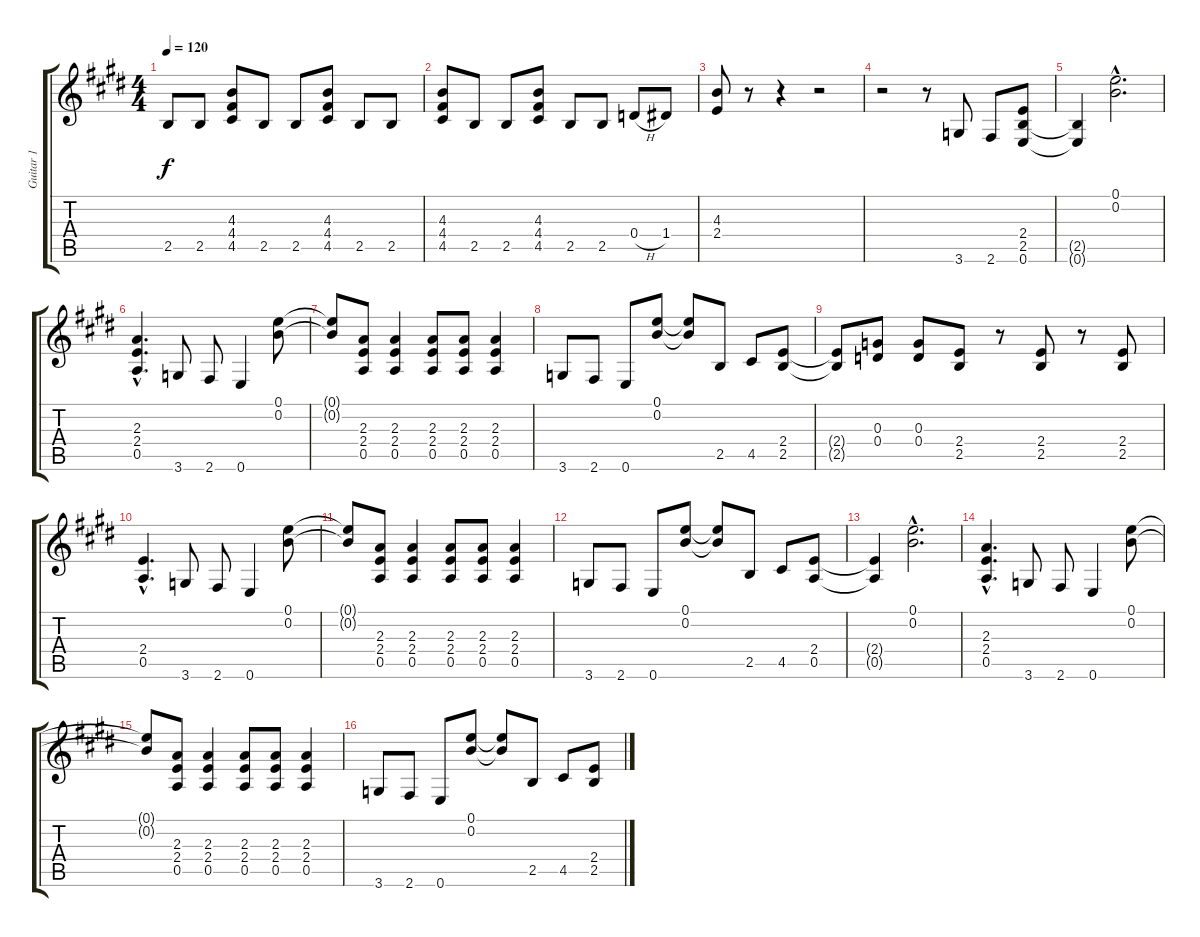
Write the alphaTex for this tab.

\track ("Guitar 1" "Guitar 1") {instrument distortionguitar}
\staff {score tabs}
\tuning (E4 B3 G3 D3 A2 E2) {hide}
\ts (4 4)
\tempo 120
\clef g2
\ks e
2.5.8{dy f} 2.5.8 (4.3 4.4 4.5).8 2.5.8 2.5.8 (4.3 4.4 4.5).8 2.5.8 2.5.8 |
(4.3 4.4 4.5).8 2.5.8 2.5.8 (4.3 4.4 4.5).8 2.5.8 2.5.8 0.4{h}.8 1.4.8 |
(4.3 2.4).8 r.8 r.4 r.2 |
r.2 r.8 3.6.8 2.6.8 (2.4 2.5 0.6).8 |
(2.5{t} 0.6{t}).4 (0.1{hac} 0.2{hac}).2{d} |
(2.3{hac} 2.4{hac} 0.5{hac}).4{d} 3.6.8 2.6.8 0.6.4 (0.1 0.2).8 |
(0.1{t} 0.2{t}).8 (2.3 2.4 0.5).8 (2.3 2.4 0.5).4 (2.3 2.4 0.5).8 (2.3 2.4 0.5).8 (2.3 2.4 0.5).4 |
3.6.8 2.6.8 0.6.8 (0.1 0.2).8 (0.1{t} 0.2{t}).8 2.5.8 4.5.8 (2.4 2.5).8 |
(2.4{t} 2.5{t}).8 (0.3 0.4).8 (0.3 0.4).8 (2.4 2.5).8 r.8 (2.4 2.5).8 r.8 (2.4 2.5).8 |
(2.4{hac} 0.5{hac}).4{d} 3.6.8 2.6.8 0.6.4 (0.1 0.2).8 |
(0.1{t} 0.2{t}).8 (2.3 2.4 0.5).8 (2.3 2.4 0.5).4 (2.3 2.4 0.5).8 (2.3 2.4 0.5).8 (2.3 2.4 0.5).4 |
3.6.8 2.6.8 0.6.8 (0.1 0.2).8 (0.1{t} 0.2{t}).8 2.5.8 4.5.8 (2.4 0.5).8 |
(2.4{t} 0.5{t}).4 (0.1{hac} 0.2{hac}).2{d} |
(2.3{hac} 2.4{hac} 0.5{hac}).4{d} 3.6.8 2.6.8 0.6.4 (0.1 0.2).8 |
(0.1{t} 0.2{t}).8 (2.3 2.4 0.5).8 (2.3 2.4 0.5).4 (2.3 2.4 0.5).8 (2.3 2.4 0.5).8 (2.3 2.4 0.5).4 |
3.6.8 2.6.8 0.6.8 (0.1 0.2).8 (0.1{t} 0.2{t}).8 2.5.8 4.5.8 (2.4 2.5).8
